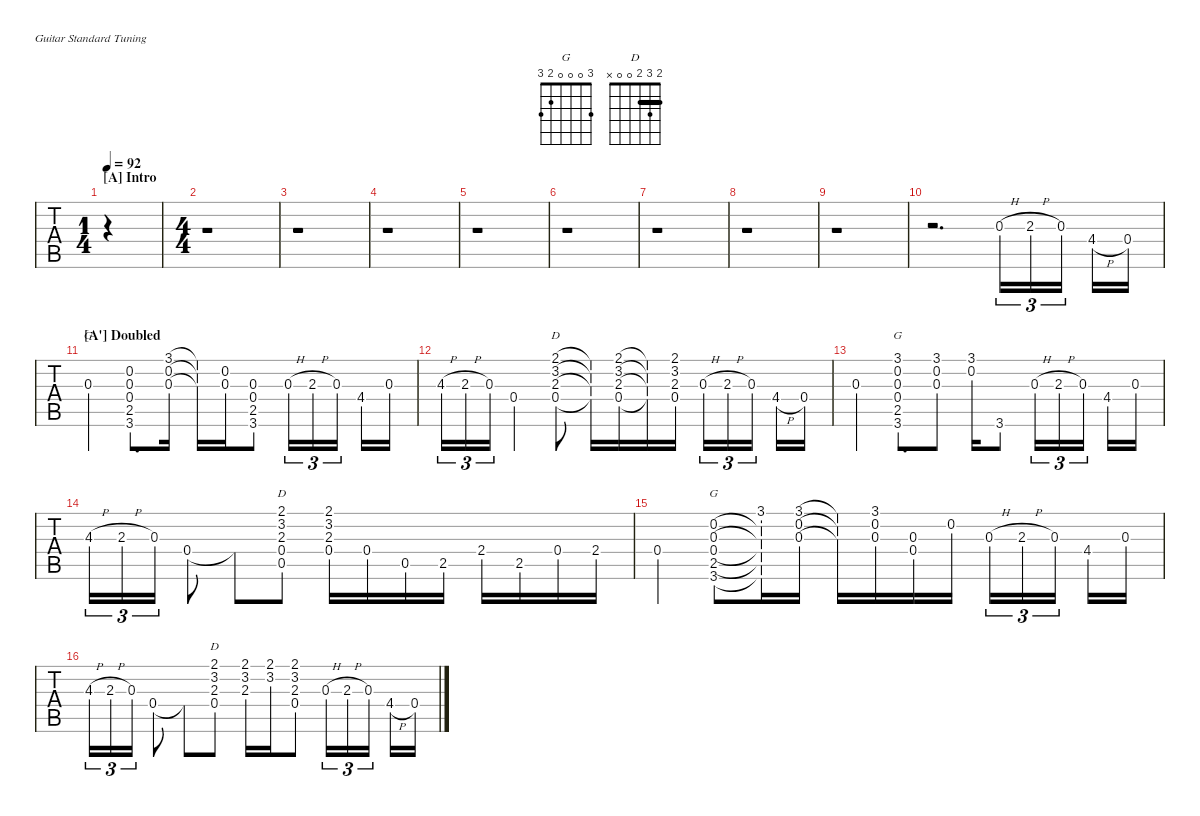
\hideDynamics
\bracketExtendMode nobrackets
\singleTrackTrackNamePolicy hidden
\multiTrackTrackNamePolicy hidden
\firstSystemTrackNameMode fullname
\firstSystemTrackNameOrientation horizontal
\otherSystemsTrackNameOrientation horizontal
\track ("12-string acous" "S-Gt") {instrument acousticguitarsteel}
\staff {tabs}
\tuning (E4 B3 G3 D3 A2 E2)
\chord ("G" 3 0 0 0 2 3)
\chord ("D" 2 3 2 0 x x) {barre 2}
\chord ("D" 2 3 2 0 0 x) {barre 2}
\ts (1 4)
\section ("A" "Intro")
\tempo 92
\clef g2
\ks c
r.4{dy f instrument acousticguitarsteel} |
\ts (4 4)
r.1 |
r.1 |
r.1 |
r.1 |
r.1 |
r.1 |
r.1 |
r.1 |
r.2{d} 0.3{h}.16{tu (3 2)} 2.3{h}.16{tu (3 2)} 0.3.16{tu (3 2)} 4.4{h acc #}.16 0.4.16 |
\section ("A'" "Doubled")
0.3.4{ch "G"} (0.2 0.3 0.4 2.5 3.6).8{d} (3.1 0.2 0.3).16 (3.1{t} 0.2{t} 0.3{t}).16 (0.2 0.3).16 (0.3 0.4 2.5 3.6).8 0.3{h}.16{tu (3 2)} 2.3{h}.16{tu (3 2)} 0.3.16{tu (3 2)} 4.4{acc #}.16 0.3.16 |
4.3{h}.16{tu (3 2)} 2.3{h}.16{tu (3 2)} 0.3.16{tu (3 2)} 0.4.4 (2.1{acc #} 3.2 2.3 0.4).8{ch "D"} (2.1{t acc #} 3.2{t} 2.3{t} 0.4{t}).16 (2.1{acc #} 3.2 2.3 0.4).16 (2.1{t acc #} 3.2{t} 2.3{t} 0.4{t}).16 (2.1{acc #} 3.2 2.3 0.4).16 0.3{h}.16{tu (3 2)} 2.3{h}.16{tu (3 2)} 0.3.16{tu (3 2)} 4.4{h acc #}.16 0.4.16 |
0.3.4 (3.1 0.2 0.3 0.4 2.5 3.6).8{d ch "G"} (3.1 0.2 0.3).8 (3.1 0.2).16 3.6.8 0.3{h}.16{tu (3 2)} 2.3{h}.16{tu (3 2)} 0.3.16{tu (3 2)} 4.4{acc #}.16 0.3.16 |
4.3{h}.16{tu (3 2)} 2.3{h}.16{tu (3 2)} 0.3.16{tu (3 2)} 0.4.8 0.4{t}.8 (2.1{acc #} 3.2 2.3 0.4 0.5).8{ch "D"} (2.1{acc #} 3.2 2.3 0.4).16 0.4.16 0.5.16 2.5.16 2.4.16 2.5.16 0.4.16 2.4.16 |
0.4.4 (0.2 0.3 0.4 2.5 3.6).8{ch "G"} (3.1 0.2{t} 0.3{t} 0.4{t} 2.5{t} 3.6{t}).16 (3.1 0.2 0.3).16 (3.1{t} 0.2{t} 0.3{t}).16 (3.1 0.2 0.3).16 (0.3 0.4).16 0.2.16 0.3{h}.16{tu (3 2)} 2.3{h}.16{tu (3 2)} 0.3.16{tu (3 2)} 4.4{acc #}.16 0.3.16 |
4.3{h}.16{tu (3 2)} 2.3{h}.16{tu (3 2)} 0.3.16{tu (3 2)} 0.4.8 0.4{t}.8 (2.1{acc #} 3.2 2.3 0.4).8{ch "D"} (2.1{acc #} 3.2 2.3).16 (2.1{acc #} 3.2).16 (2.1{acc #} 3.2 2.3 0.4).8 0.3{h}.16{tu (3 2)} 2.3{h}.16{tu (3 2)} 0.3.16{tu (3 2)} 4.4{h acc #}.16 0.4.16
